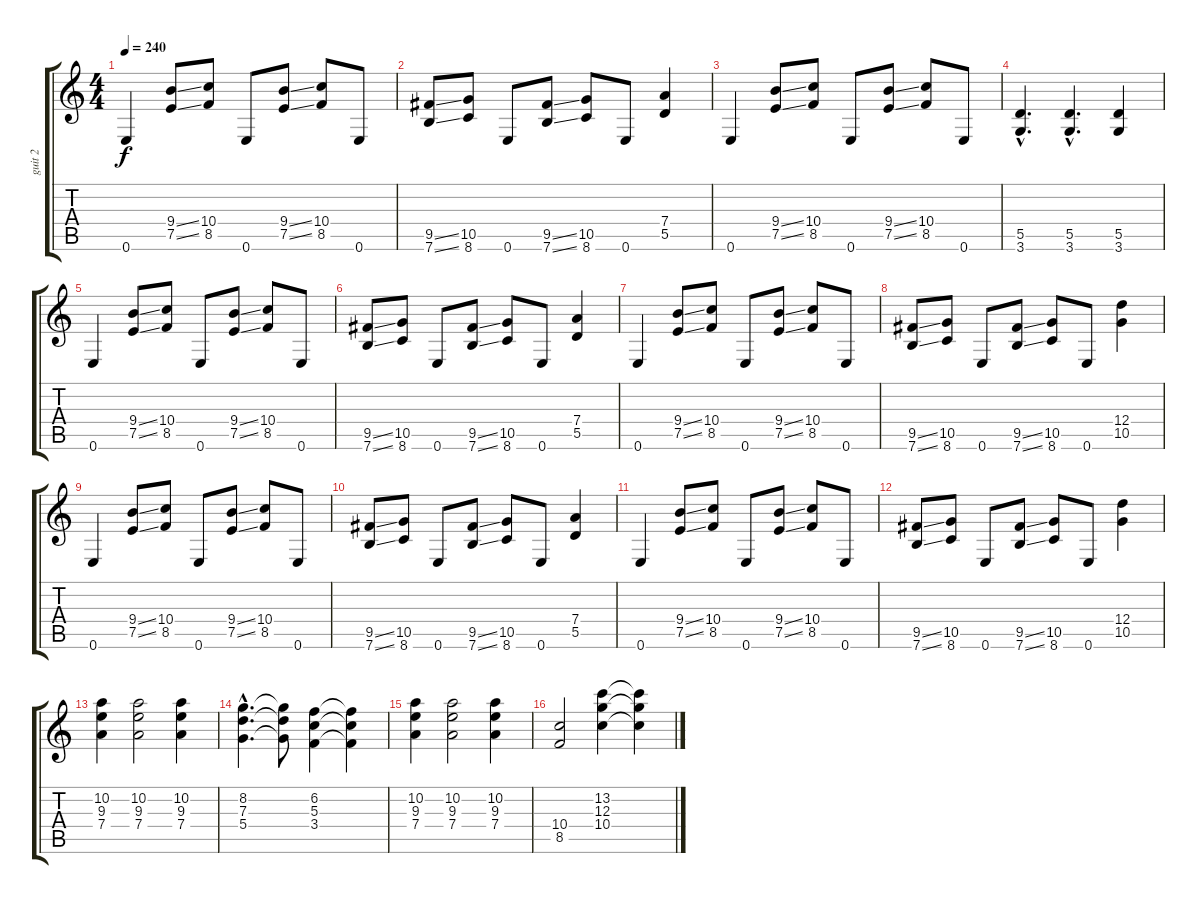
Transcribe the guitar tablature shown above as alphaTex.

\track ("guit 2" "guit 2") {instrument distortionguitar}
\staff {score tabs}
\tuning (E4 B3 G3 D3 A2 E2) {hide}
\ts (4 4)
\tempo 240
\clef g2
\ks c
0.6.4{dy f} (9.4{ss} 7.5{ss}).8 (10.4 8.5).8 0.6.8 (9.4{ss} 7.5{ss}).8 (10.4 8.5).8 0.6.8 |
(9.5{ss} 7.6{ss}).8 (10.5 8.6).8 0.6.8 (9.5{ss} 7.6{ss}).8 (10.5 8.6).8 0.6.8 (7.4 5.5).4 |
0.6.4 (9.4{ss} 7.5{ss}).8 (10.4 8.5).8 0.6.8 (9.4{ss} 7.5{ss}).8 (10.4 8.5).8 0.6.8 |
(5.5{hac} 3.6{hac}).4{d} (5.5{hac} 3.6{hac}).4{d} (5.5 3.6).4 |
0.6.4 (9.4{ss} 7.5{ss}).8 (10.4 8.5).8 0.6.8 (9.4{ss} 7.5{ss}).8 (10.4 8.5).8 0.6.8 |
(9.5{ss} 7.6{ss}).8 (10.5 8.6).8 0.6.8 (9.5{ss} 7.6{ss}).8 (10.5 8.6).8 0.6.8 (7.4 5.5).4 |
0.6.4 (9.4{ss} 7.5{ss}).8 (10.4 8.5).8 0.6.8 (9.4{ss} 7.5{ss}).8 (10.4 8.5).8 0.6.8 |
(9.5{ss} 7.6{ss}).8 (10.5 8.6).8 0.6.8 (9.5{ss} 7.6{ss}).8 (10.5 8.6).8 0.6.8 (12.4 10.5).4 |
0.6.4 (9.4{ss} 7.5{ss}).8 (10.4 8.5).8 0.6.8 (9.4{ss} 7.5{ss}).8 (10.4 8.5).8 0.6.8 |
(9.5{ss} 7.6{ss}).8 (10.5 8.6).8 0.6.8 (9.5{ss} 7.6{ss}).8 (10.5 8.6).8 0.6.8 (7.4 5.5).4 |
0.6.4 (9.4{ss} 7.5{ss}).8 (10.4 8.5).8 0.6.8 (9.4{ss} 7.5{ss}).8 (10.4 8.5).8 0.6.8 |
(9.5{ss} 7.6{ss}).8 (10.5 8.6).8 0.6.8 (9.5{ss} 7.6{ss}).8 (10.5 8.6).8 0.6.8 (12.4 10.5).4 |
(10.2 9.3 7.4).4 (10.2 9.3 7.4).2 (10.2 9.3 7.4).4 |
(8.2{hac} 7.3{hac} 5.4{hac}).4{d} (8.2{t} 7.3{t} 5.4{t}).8 (6.2 5.3 3.4).4 (6.2{t} 5.3{t} 3.4{t}).4 |
(10.2 9.3 7.4).4 (10.2 9.3 7.4).2 (10.2 9.3 7.4).4 |
(10.4 8.5).2 (13.2 12.3 10.4).4 (13.2{t} 12.3{t} 10.4{t}).4
